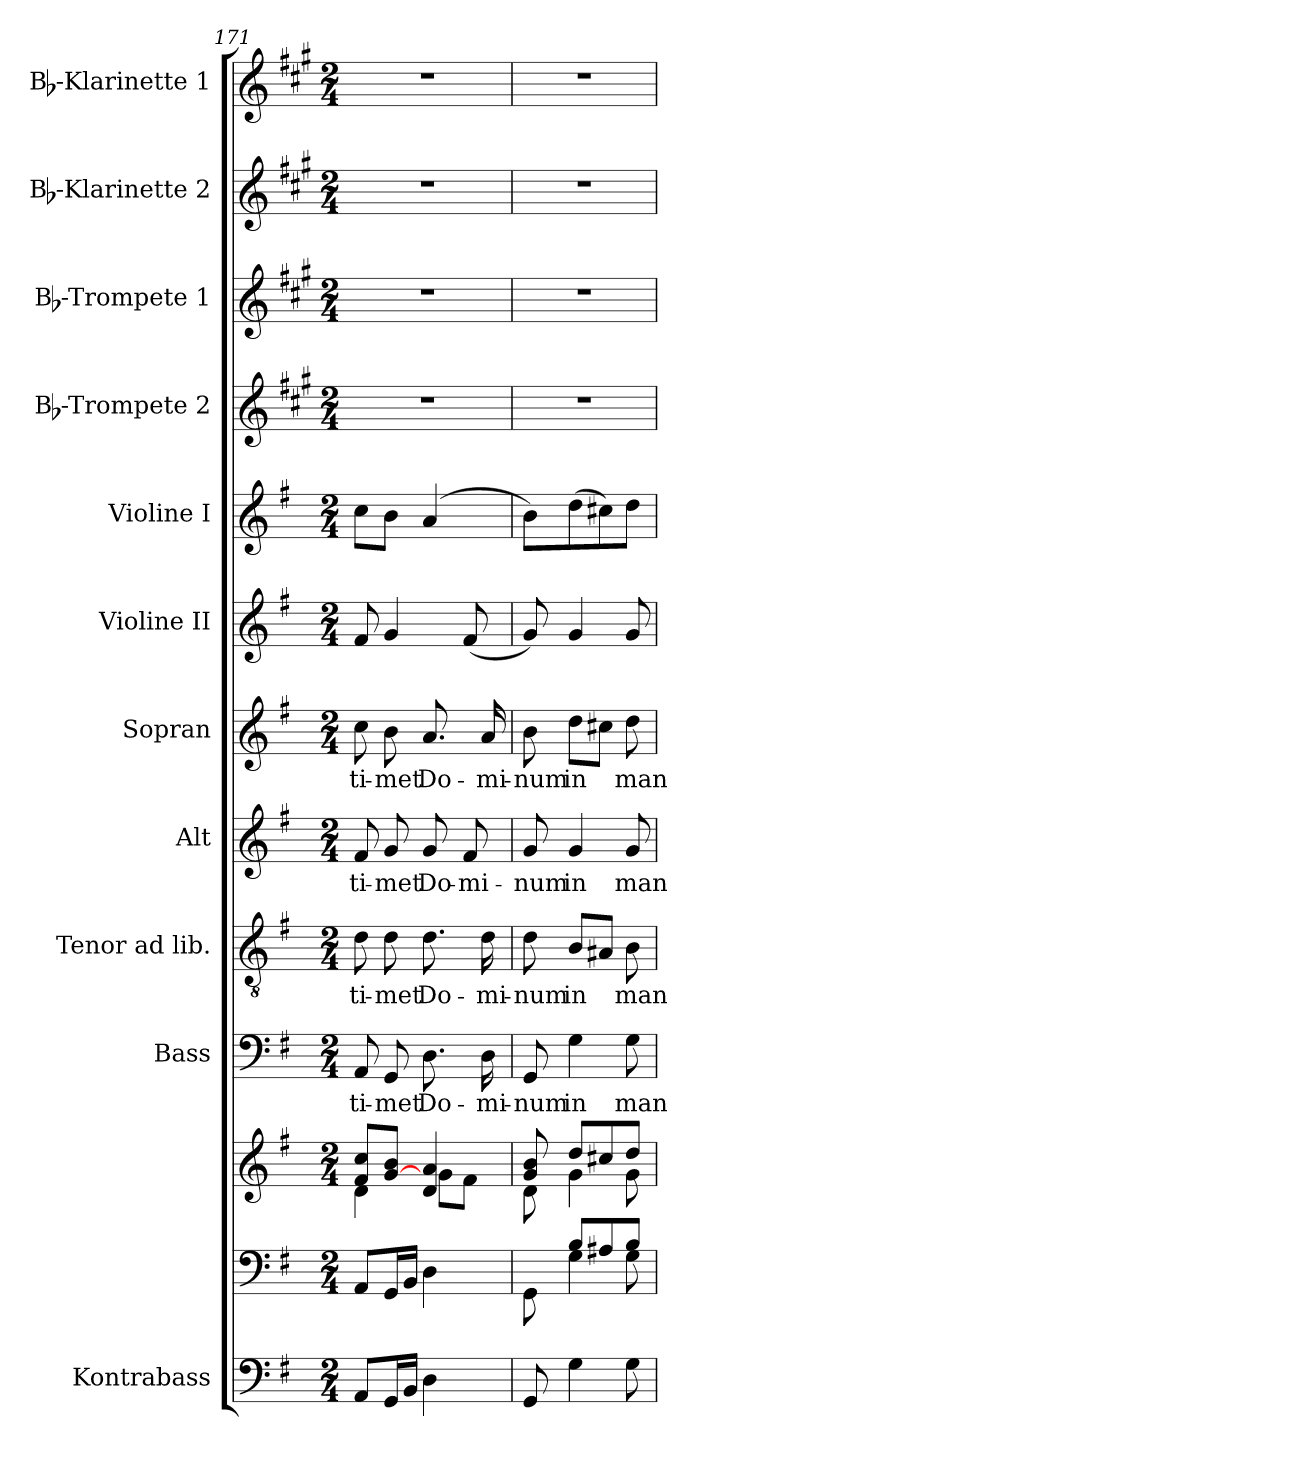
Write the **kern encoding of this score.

**kern	**kern	**kern	**kern	**text	**kern	**text	**kern	**text	**kern	**text	**kern	**kern	**kern	**kern	**kern	**kern
*part12	*part11	*part11	*part10	*part10	*part9	*part9	*part8	*part8	*part7	*part7	*part6	*part5	*part4	*part3	*part2	*part1
*staff13	*staff12	*staff11	*staff10	*staff10	*staff9	*staff9	*staff8	*staff8	*staff7	*staff7	*staff6	*staff5	*staff4	*staff3	*staff2	*staff1
*I"Kontrabass	*	*	*I"Bass	*	*I"Tenor ad lib.	*	*I"Alt	*	*I"Sopran	*	*I"Violine II	*I"Violine I	*I"Bb-Trompete 2	*I"Bb-Trompete 1	*I"Bb-Klarinette 2	*I"Bb-Klarinette 1
*I'Kb.	*	*	*I'B.	*	*I'T.	*	*I'A.	*	*I'S.	*	*I'Vl. II	*I'Vl. I	*I'Bb Trp. 2	*I'Bb Trp. 1	*I'Bb Kl. 2	*I'Bb Kl. 1
*clefF4	*clefF4	*clefG2	*clefF4	*	*clefGv2	*	*clefG2	*	*clefG2	*	*clefG2	*clefG2	*clefG2	*clefG2	*clefG2	*clefG2
*ITrd7c12	*	*	*	*	*	*	*	*	*	*	*	*	*ITrd1c2	*ITrd1c2	*ITrd1c2	*ITrd1c2
*k[f#]	*k[f#]	*k[f#]	*k[f#]	*	*k[f#]	*	*k[f#]	*	*k[f#]	*	*k[f#]	*k[f#]	*k[f#]	*k[f#]	*k[f#]	*k[f#]
*G:	*G:	*G:	*G:	*	*G:	*	*G:	*	*G:	*	*G:	*G:	*G:	*G:	*G:	*G:
*M2/4	*M2/4	*M2/4	*M2/4	*	*M2/4	*	*M2/4	*	*M2/4	*	*M2/4	*M2/4	*M2/4	*M2/4	*M2/4	*M2/4
=171	=171	=171	=171	=171	=171	=171	=171	=171	=171	=171	=171	=171	=171	=171	=171	=171
*	*	*^	*	*	*	*	*	*	*	*	*	*	*	*	*	*
!	!	!	!	!	!LO:LY:b	!	!LO:LY:b	!	!LO:LY:b	!	!LO:LY:b	!	!	!	!	!	!
8AAA/L	8AA/L	8f#/ 8cc/L	4d\	8AA/	ti-	8d\	ti-	8f#/	ti-	8cc\	ti-	8f#/	8cc\L	2r	2r	2r	2r
!	!	!	!	!	!LO:LY:b	!	!LO:LY:b	!	!LO:LY:b	!	!LO:LY:b	!	!	!	!	!	!
16GGG/L	16GG/L	[>8g/ 8b/J	.	8GG/	-met	8d\	-met	8g/	-met	8b\	-met	4g/	8b\J	.	.	.	.
16BBB/JJ	16BB/JJ	.	.	.	.	.	.	.	.	.	.	.	.	.	.	.	.
!	!	!	!	!	!LO:LY:b	!	!LO:LY:b	!	!LO:LY:b	!	!LO:LY:b	!	!	!	!	!	!
4DD\	4D\	4d/ 4a/	8g\L	8.D\	Do-	8.d\	Do-	8g/	Do-	8.a/	Do-	.	(>4a/	.	.	.	.
!	!	!	!	!	!	!	!	!	!LO:LY:b	!	!	!	!	!	!	!	!
.	.	.	8f#\J	.	.	.	.	8f#/	-mi-	.	.	(<8f#/	.	.	.	.	.
!	!	!	!	!	!LO:LY:b	!	!LO:LY:b	!	!	!	!LO:LY:b	!	!	!	!	!	!
.	.	.	.	16D\	-mi-	16d\	-mi-	.	.	16a/	-mi-	.	.	.	.	.	.
=172	=172	=172	=172	=172	=172	=172	=172	=172	=172	=172	=172	=172	=172	=172	=172	=172	=172
*	*^	*	*	*	*	*	*	*	*	*	*	*	*	*	*	*	*
!	!	!	!	!	!	!LO:LY:b	!	!LO:LY:b	!	!LO:LY:b	!	!LO:LY:b	!	!	!	!	!	!
8GGG/	8ryy	8GG\	8g/ 8b/	8d\	8GG/	-num	8d\	-num	8g/	-num	8b\	-num	8g/)	8b\L)	2r	2r	2r	2r
!	!	!	!	!	!	!LO:LY:b	!	!LO:LY:b	!	!LO:LY:b	!	!LO:LY:b	!	!	!	!	!	!
4GG\	8B/L	4G\	8dd/L	4g\	4G\	in	8B/L	in	4g/	in	8dd\L	in	4g/	(>8dd\	.	.	.	.
.	8A#X/	.	8cc#X/	.	.	.	8A#X/J	.	.	.	8cc#X\J	.	.	8cc#X\)	.	.	.	.
!	!	!	!	!	!	!LO:LY:b	!	!LO:LY:b	!	!LO:LY:b	!	!LO:LY:b	!	!	!	!	!	!
8GG\	8B/J	8G\	8dd/J	8g\	8G\	man-	8B\	man-	8g/	man-	8dd\	man-	8g/	8dd\J	.	.	.	.
*	*v	*v	*	*	*	*	*	*	*	*	*	*	*	*	*	*	*	*
*	*	*v	*v	*	*	*	*	*	*	*	*	*	*	*	*	*	*
=	=	=	=	=	=	=	=	=	=	=	=	=	=	=	=	=
*-	*-	*-	*-	*-	*-	*-	*-	*-	*-	*-	*-	*-	*-	*-	*-	*-
